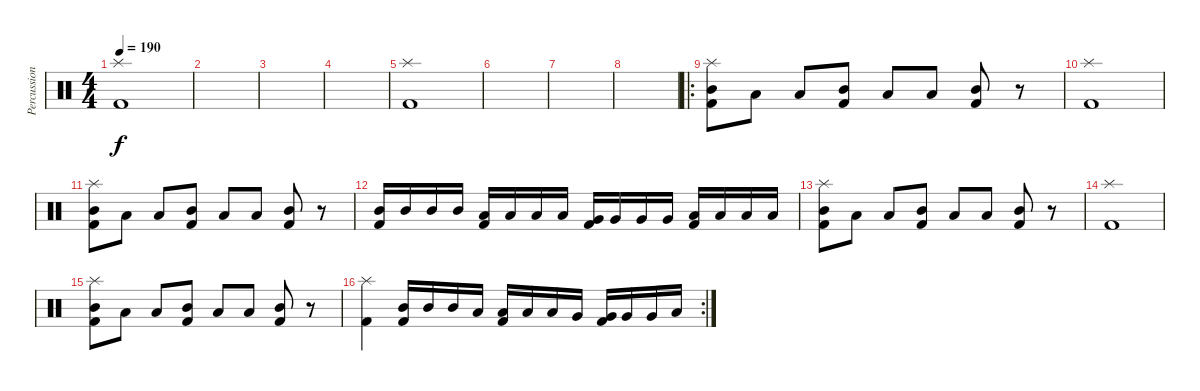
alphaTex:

\track ("Percussion" "Percussion") {instrument percussion}
\staff {score}
\articulation defaults
\ts (4 4)
\tempo 190
\clef neutral
\ks c
("Splash (hit)" "Kick (hit) 2").1{dy f} |
|
|
|
("Splash (hit)" "Kick (hit) 2").1 |
|
|
|
\ro
("Mid Tom (hit)" "Splash (hit)" "Kick (hit) 2").8 "Low Tom (hit)".8 "Low Tom (hit)".8 ("Mid Tom (hit)" "Kick (hit) 2").8 "Low Tom (hit)".8 "Low Tom (hit)".8 ("Mid Tom (hit)" "Kick (hit) 2").8 r.8 |
("Splash (hit)" "Kick (hit) 2").1 |
("Mid Tom (hit)" "Splash (hit)" "Kick (hit) 2").8 "Low Tom (hit)".8 "Low Tom (hit)".8 ("Mid Tom (hit)" "Kick (hit) 2").8 "Low Tom (hit)".8 "Low Tom (hit)".8 ("Mid Tom (hit)" "Kick (hit) 2").8 r.8 |
("Mid Tom (hit)" "Kick (hit) 2").16 "Mid Tom (hit)".16 "Mid Tom (hit)".16 "Mid Tom (hit)".16 ("Low Tom (hit)" "Kick (hit) 2").16 "Low Tom (hit)".16 "Low Tom (hit)".16 "Low Tom (hit)".16 ("Very Low Tom (hit)" "Kick (hit) 2").16 "Very Low Tom (hit)".16 "Very Low Tom (hit)".16 "Very Low Tom (hit)".16 ("Low Floor Tom (hit)" "Kick (hit) 2").16 "Low Floor Tom (hit)".16 "Low Floor Tom (hit)".16 "Low Floor Tom (hit)".16 |
("Mid Tom (hit)" "Splash (hit)" "Kick (hit) 2").8 "Low Tom (hit)".8 "Low Tom (hit)".8 ("Mid Tom (hit)" "Kick (hit) 2").8 "Low Tom (hit)".8 "Low Tom (hit)".8 ("Mid Tom (hit)" "Kick (hit) 2").8 r.8 |
("Splash (hit)" "Kick (hit) 2").1 |
("Mid Tom (hit)" "Splash (hit)" "Kick (hit) 2").8 "Low Tom (hit)".8 "Low Tom (hit)".8 ("Mid Tom (hit)" "Kick (hit) 2").8 "Low Tom (hit)".8 "Low Tom (hit)".8 ("Mid Tom (hit)" "Kick (hit) 2").8 r.8 |
\rc 2
("Splash (hit)" "Kick (hit) 2").4 ("Mid Tom (hit)" "Kick (hit) 2").16 "Mid Tom (hit)".16 "Mid Tom (hit)".16 "Low Tom (hit)".16 ("Low Tom (hit)" "Kick (hit) 2").16 "Low Tom (hit)".16 "Low Tom (hit)".16 "Very Low Tom (hit)".16 ("Very Low Tom (hit)" "Kick (hit) 2").16 "Very Low Tom (hit)".16 "Very Low Tom (hit)".16 "Low Floor Tom (hit)".16
